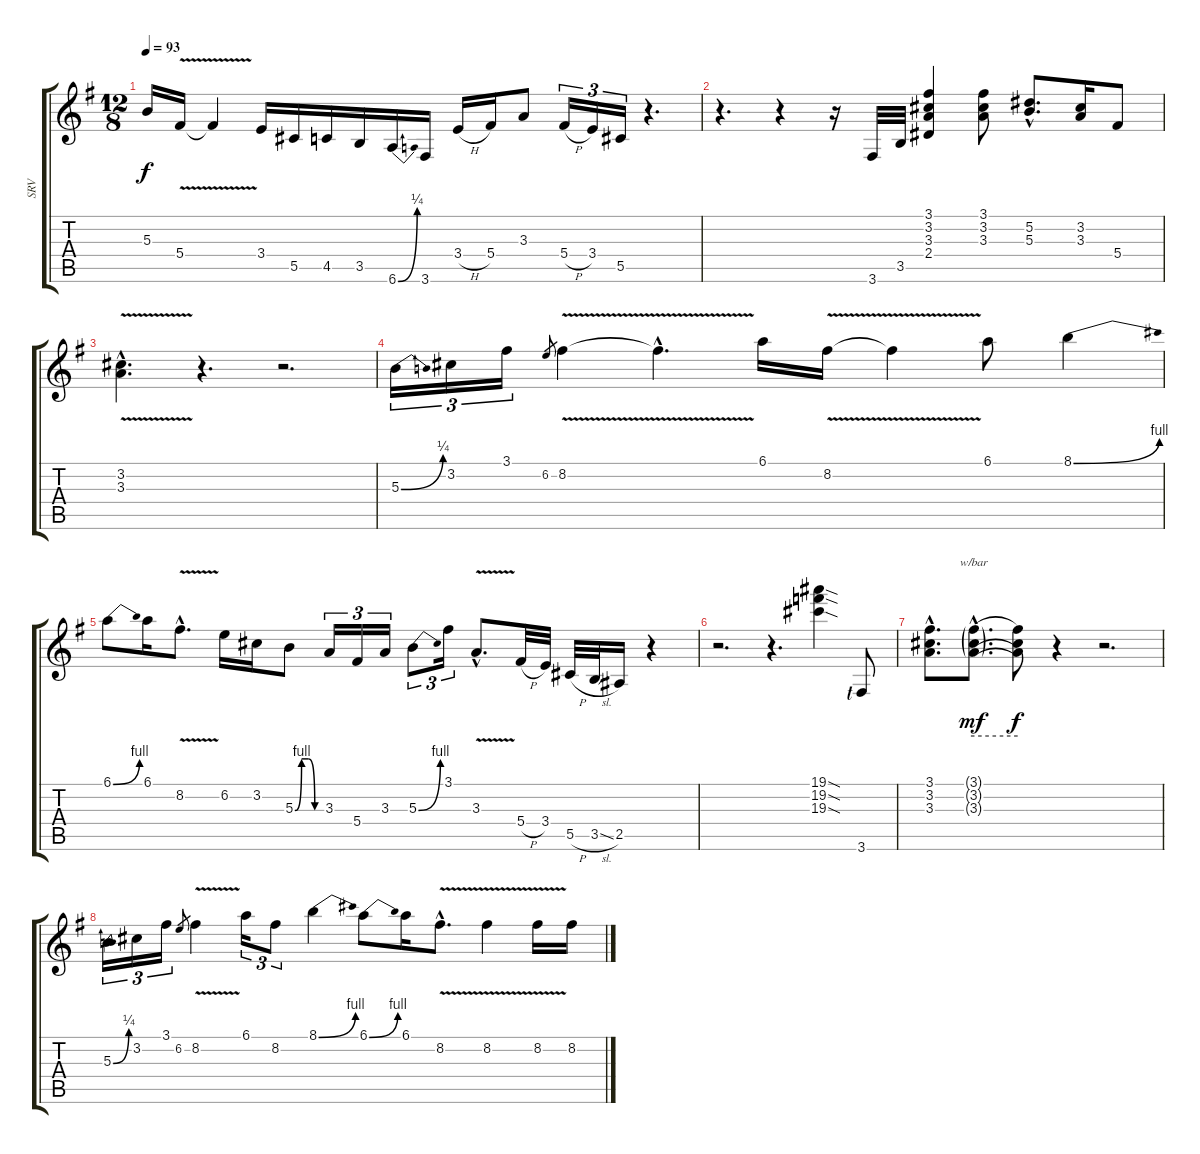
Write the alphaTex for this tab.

\track ("SRV" "SRV") {instrument electricguitarjazz}
\staff {score tabs}
\tuning (Eb4 Bb3 Gb3 Db3 Ab2 Eb2) {hide}
\ts (12 8)
\tempo 93
\clef g2
\ks g
5.3.16{dy f} 5.4{v}.16 5.4{t}.4 3.4.16 5.5.16 4.5.16 3.5.16 6.6{be (bend 0 0 60 1)}.16 3.6.16 3.4{h}.16 5.4.16 3.3.8 5.4{h}.16{tu (3 2)} 3.4.16{tu (3 2)} 5.5.16{tu (3 2)} r.4{d} |
r.4{d} r.4 r.16 3.6.32 3.5.32 (3.1 3.2 3.3 2.4).4 (3.1 3.2 3.3).8 (5.2{hac} 5.3{hac}).8{d} (3.2 3.3).16 5.4.8 |
(3.2{hac} 3.3{v hac}).4{d} r.4{d} r.2{d} |
5.3{be (bend 0 0 60 1)}.16{tu (3 2)} 3.2.16{tu (3 2)} 3.1.16{tu (3 2)} 6.2.8{gr} 8.2{v}.4 8.2{hac t}.4{d} 6.1.16 8.2{v}.16 8.2{t}.4 6.1.8 8.1{be (bend 0 0 60 4)}.4 |
6.1{be (bend 0 0 60 4)}.8 6.1.16 8.2{v hac}.8{d} 6.2.16 3.2.16 5.3{be (custom 0 0 15 4 30 4 45 0 60 0)}.8 3.3.16{tu (3 2)} 5.4.16{tu (3 2)} 3.3.16{tu (3 2)} 5.3{be (bend 0 0 60 4)}.8{tu (3 2)} 3.1.16{tu (3 2)} 3.3{v hac}.8{d} 5.4{h}.32 3.4.32 5.5{h}.32 3.5{sl}.32 2.5.16 r.4 |
r.2{d} r.4{d} (19.1{sod} 19.2{sod} 19.3{sod}).4 3.6{lf 1}.8 |
(3.1{hac} 3.2{hac} 3.3{hac}).8{d} (3.1{g hac} 3.2{g hac} 3.3{g hac}).8{d tbe (hold default 0 0 60 0) dy mf} (3.1{t} 3.2{t} 3.3{t}).8{dy f} r.4 r.2{d} |
5.3{be (bend 0 0 60 1)}.16{tu (3 2)} 3.2.16{tu (3 2)} 3.1.16{tu (3 2)} 6.2.8{gr} 8.2{v}.4 6.1.16{tu (3 2)} 8.2.8{tu (3 2)} 8.1{be (bend 0 0 60 4)}.4 6.1{be (bend 0 0 60 4)}.8 6.1.16 8.2{v hac}.8{d} 8.2{v}.4 8.2{v}.16 8.2.16
